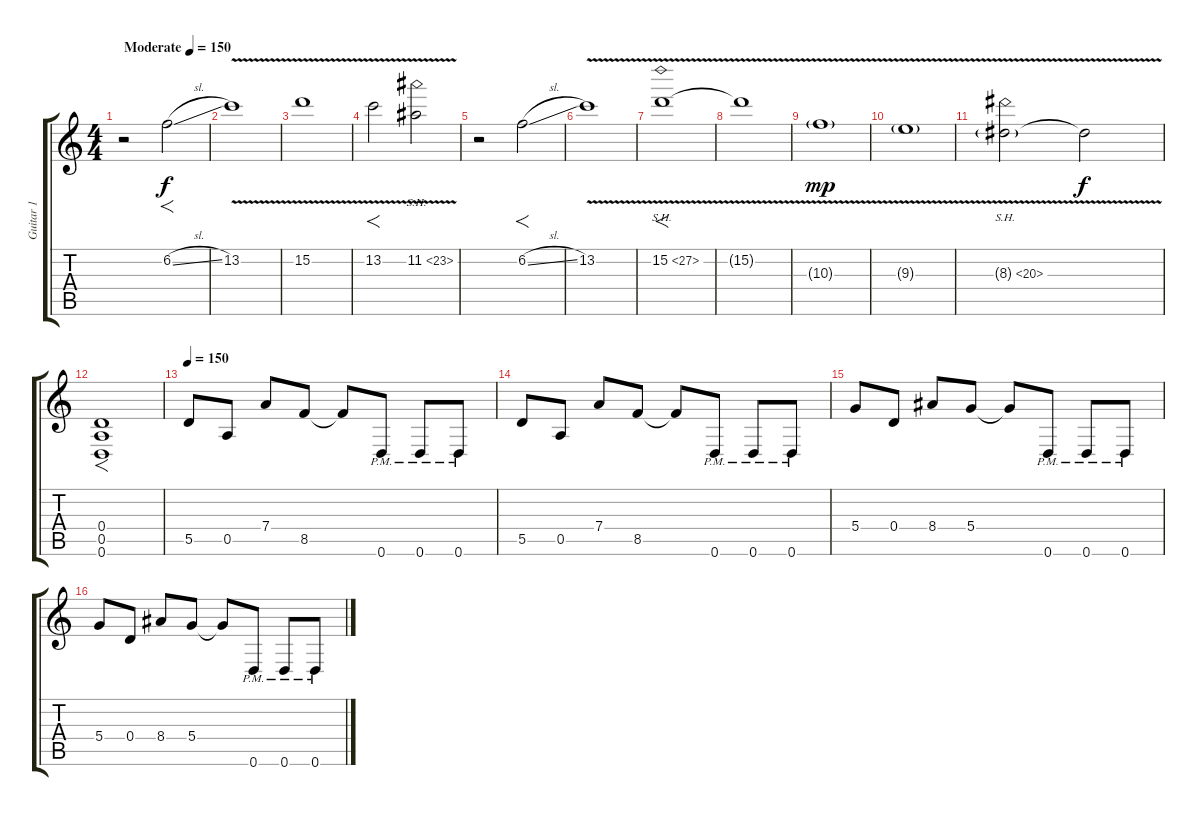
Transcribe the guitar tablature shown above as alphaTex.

\track ("Guitar 1" "Guitar 1") {instrument distortionguitar}
\staff {score tabs}
\tuning (E4 B3 G3 D3 A2 D2) {hide}
\ts (4 4)
\tempo (150 "Moderate")
\clef g2
\ks c
r.2{dy f instrument distortionguitar} 6.2{sl}.2{f} |
13.2{v}.1 |
15.2{v}.1 |
13.2{v}.2{f} 11.2{sh 12 v}.2 |
r.2 6.2{sl}.2{f} |
13.2{v}.1 |
15.2{sh 12 v}.1{f} |
15.2{t}.1 |
10.3{v g}.1{dy mp} |
9.3{v g}.1 |
8.3{sh 12 v g}.2 8.3{t}.2{dy f instrument guitarharmonics} |
(0.4 0.5 0.6).1{f instrument distortionguitar} |
\tempo 150
5.5.8 0.5.8 7.4.8 8.5.8 8.5{t}.8 0.6{pm}.8 0.6{pm}.8 0.6{pm}.8 |
5.5.8 0.5.8 7.4.8 8.5.8 8.5{t}.8 0.6{pm}.8 0.6{pm}.8 0.6{pm}.8 |
5.4.8 0.4.8 8.4.8 5.4.8 5.4{t}.8 0.6{pm}.8 0.6{pm}.8 0.6{pm}.8 |
5.4.8 0.4.8 8.4.8 5.4.8 5.4{t}.8 0.6{pm}.8 0.6{pm}.8 0.6{pm}.8
